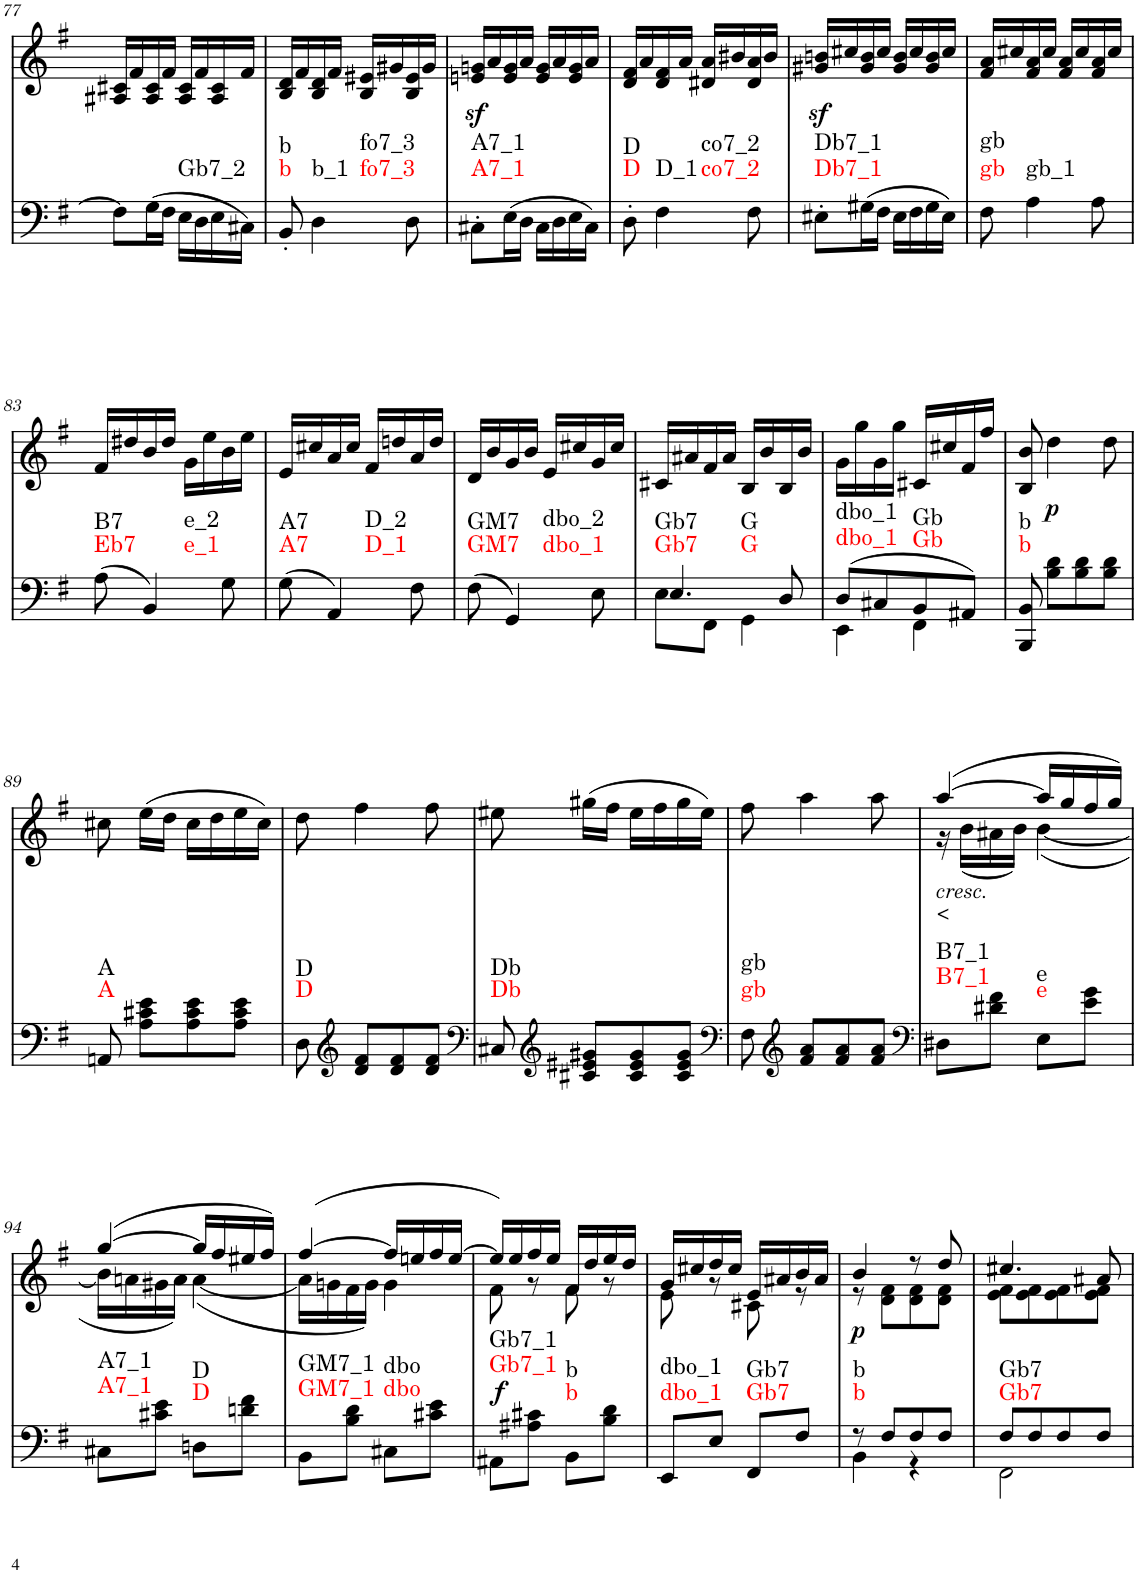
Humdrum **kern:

**kern	**dynam	**harte	**kern	**text	**dynam
*part2	*part2	*part2	*part1	*part1	*part1
*staff2	*staff2	*	*staff1	*staff1	*staff1
*I"piano	*	*	*I"piano	*	*
*I'Pno	*	*	*I'Pno	*	*
!!LO:PB:g=z
*clefF4	*	*	*clefG2	*	*
*k[f#]	*	*	*k[f#]	*	*
*G:	*	*	*G:	*	*
*M2/4	*	*	*M2/4	*	*
=77	=77	=77	=77	=77	=77
8F#\L]	.	.	16A#X/ 16c#X/LL	.	.
.	.	.	16f#/	.	.
(16G\L	.	.	16A#/ 16c#/	.	.
16F#\JJ	.	.	16f#/JJ	.	.
!	!	!LO:H:kt=Gb7_2	!	!	!
16E\LL	.	N	16A#/ 16c#/LL	.	.
16D\	.	.	16f#/	.	.
16E\	.	.	16A#/ 16c#/	.	.
16C#X\JJ)	.	.	16f#/JJ	.	.
=78	=78	=78	=78	=78	=78
!	!	!LO:H:n=1:kt=b	!	!	!
!	!	!LO:H:n=2:kt=b	!	!	!
8BB'/	.	N N	16B/ 16d/LL	.	.
.	.	.	16f#/	.	.
!	!	!LO:H:n=1:kt=b_1	!	!	!
!	!	!LO:H:n=2:kt=fo7_3	!	!	!
!	!	!LO:H:n=3:kt=fo7_3	!	!	!
4D\	.	N N N	16B/ 16d/	.	.
.	.	.	16f#/JJ	.	.
.	.	.	16B/ 16e#X/LL	.	.
.	.	.	16g#X/	.	.
8D\	.	.	16B/ 16e#/	.	.
.	.	.	16g#/JJ	.	.
=79	=79	=79	=79	=79	=79
!	!	!LO:H:n=1:kt=A7_1	!	!LO:LY:b	!
!	!	!LO:H:n=2:kt=A7_1	!	!	!
8C#X'\L	.	N N	16en/z< 16gn/z<LL	sf	.
.	.	.	16a/	.	.
(16E\L	.	.	16e/ 16g/	.	.
16D\JJ	.	.	16a/JJ	.	.
16C#\LL	.	.	16e/ 16g/LL	.	.
16D\	.	.	16a/	.	.
16E\	.	.	16e/ 16g/	.	.
16C#\JJ)	.	.	16a/JJ	.	.
=80	=80	=80	=80	=80	=80
!	!	!LO:H:n=1:kt=D	!	!	!
!	!	!LO:H:n=2:kt=D	!	!	!
8D'\	.	N N	16d/ 16f#/LL	.	.
.	.	.	16a/	.	.
!	!	!LO:H:n=1:kt=D_1	!	!	!
!	!	!LO:H:n=2:kt=co7_2	!	!	!
!	!	!LO:H:n=3:kt=co7_2	!	!	!
4F#\	.	N N N	16d/ 16f#/	.	.
.	.	.	16a/JJ	.	.
.	.	.	16d#X/ 16a/LL	.	.
.	.	.	16b#X/	.	.
8F#\	.	.	16d#/ 16a/	.	.
.	.	.	16b#/JJ	.	.
=81	=81	=81	=81	=81	=81
!	!	!LO:H:n=1:kt=Db7_1	!	!LO:LY:b	!
!	!	!LO:H:n=2:kt=Db7_1	!	!	!
8E#X'\L	.	N N	16g#X/z< 16bn/z<LL	sf	.
.	.	.	16cc#X/	.	.
(16G#X\L	.	.	16g#/ 16b/	.	.
16F#\JJ	.	.	16cc#/JJ	.	.
16E#\LL	.	.	16g#/ 16b/LL	.	.
16F#\	.	.	16cc#/	.	.
16G#\	.	.	16g#/ 16b/	.	.
16E#\JJ)	.	.	16cc#/JJ	.	.
=82	=82	=82	=82	=82	=82
!	!	!LO:H:n=1:kt=gb	!	!	!
!	!	!LO:H:n=2:kt=gb	!	!	!
8F#\	.	N N	16f#/ 16a/LL	.	.
.	.	.	16cc#X/	.	.
!	!	!LO:H:kt=gb_1	!	!	!
4A\	.	N	16f#/ 16a/	.	.
.	.	.	16cc#/JJ	.	.
.	.	.	16f#/ 16a/LL	.	.
.	.	.	16cc#/	.	.
8A\	.	.	16f#/ 16a/	.	.
.	.	.	16cc#/JJ	.	.
!!LO:LB:g=z
=83	=83	=83	=83	=83	=83
!	!	!LO:H:n=1:kt=Eb7	!	!	!
!	!	!LO:H:n=2:kt=B7	!	!	!
(8A\	.	N N	16f#/LL	.	.
.	.	.	16dd#X/	.	.
!	!	!LO:H:n=1:kt=e_1	!	!	!
!	!	!LO:H:n=2:kt=e_2	!	!	!
4BB/)	.	N N	16b/	.	.
.	.	.	16dd#/JJ	.	.
.	.	.	16g\LL	.	.
.	.	.	16ee\	.	.
8G\	.	.	16b\	.	.
.	.	.	16ee\JJ	.	.
=84	=84	=84	=84	=84	=84
!	!	!LO:H:n=1:kt=A7	!	!	!
!	!	!LO:H:n=2:kt=A7	!	!	!
(8G\	.	N N	16e/LL	.	.
.	.	.	16cc#X/	.	.
!	!	!LO:H:n=1:kt=D_1	!	!	!
!	!	!LO:H:n=2:kt=D_2	!	!	!
4AA/)	.	N N	16a/	.	.
.	.	.	16cc#/JJ	.	.
.	.	.	16f#/LL	.	.
.	.	.	16ddn/	.	.
8F#\	.	.	16a/	.	.
.	.	.	16dd/JJ	.	.
=85	=85	=85	=85	=85	=85
!	!	!LO:H:n=1:kt=GM7	!	!	!
!	!	!LO:H:n=2:kt=GM7	!	!	!
(8F#\	.	N N	16d/LL	.	.
.	.	.	16b/	.	.
!	!	!LO:H:n=1:kt=dbo_1	!	!	!
!	!	!LO:H:n=2:kt=dbo_2	!	!	!
4GG/)	.	N N	16g/	.	.
.	.	.	16b/JJ	.	.
.	.	.	16e/LL	.	.
.	.	.	16cc#X/	.	.
8E\	.	.	16g/	.	.
.	.	.	16cc#/JJ	.	.
=86	=86	=86	=86	=86	=86
*^	*	*	*	*	*
!	!	!	!LO:H:n=1:kt=Gb7	!	!	!
!	!	!	!LO:H:n=2:kt=Gb7	!	!	!
!	!	!	!LO:H:n=3:kt=G	!	!	!
!	!	!	!LO:H:n=4:kt=G	!	!	!
4.E/	8E\L	.	N N N N	16c#X/LL	.	.
.	.	.	.	16a#X/	.	.
.	8FF#\J	.	.	16f#/	.	.
.	.	.	.	16a#/JJ	.	.
.	4GG\	.	.	16B/LL	.	.
.	.	.	.	16b/	.	.
8D/	.	.	.	16B/	.	.
.	.	.	.	16b/JJ	.	.
=87	=87	=87	=87	=87	=87	=87
!	!	!	!LO:H:n=1:kt=dbo_1	!	!	!
!	!	!	!LO:H:n=2:kt=dbo_1	!	!	!
(8D/L	4EE\	.	N N	16g\LL	.	.
.	.	.	.	16gg\	.	.
8C#X/	.	.	.	16g\	.	.
.	.	.	.	16gg\JJ	.	.
!	!	!	!LO:H:n=1:kt=Gb	!	!	!
!	!	!	!LO:H:n=2:kt=Gb	!	!	!
8BB/	4FF#\	.	N N	16c#X/LL	.	.
.	.	.	.	16cc#X/	.	.
8AA#X/J)	.	.	.	16f#/	.	.
.	.	.	.	16ff#/JJ	.	.
*v	*v	*	*	*	*	*
=88	=88	=88	=88	=88	=88
!	!	!LO:H:n=1:kt=b	!	!	!
!	!	!LO:H:n=2:kt=b	!	!	!
8BBB/ 8BB/	.	N N	8B/ 8b/	.	.
!	!	!	!	!LO:LY:b	!LO:DY:b
8B\ 8d\L	.	.	4dd\	p	p
8B\ 8d\	.	.	.	.	.
8B\ 8d\J	.	.	8dd\	.	.
!!LO:LB:g=z
=89	=89	=89	=89	=89	=89
!	!	!LO:H:n=1:kt=A	!	!	!
!	!	!LO:H:n=2:kt=A	!	!	!
8AAn/	.	N N	8cc#X\	.	.
8A\ 8c#X\ 8e\L	.	.	(16ee\LL	.	.
.	.	.	16dd\JJ	.	.
8A\ 8c#\ 8e\	.	.	16cc#\LL	.	.
.	.	.	16dd\	.	.
8A\ 8c#\ 8e\J	.	.	16ee\	.	.
.	.	.	16cc#\JJ)	.	.
=90	=90	=90	=90	=90	=90
!	!	!LO:H:n=1:kt=D	!	!	!
!	!	!LO:H:n=2:kt=D	!	!	!
8D\	.	N N	8dd\	.	.
*clefG2	*	*	*	*	*
8d/ 8f#/L	.	.	4ff#\	.	.
8d/ 8f#/	.	.	.	.	.
8d/ 8f#/J	.	.	8ff#\	.	.
=91	=91	=91	=91	=91	=91
*clefF4	*	*	*	*	*
!	!	!LO:H:n=1:kt=Db	!	!	!
!	!	!LO:H:n=2:kt=Db	!	!	!
8C#X/	.	N N	8ee#X\	.	.
*clefG2	*	*	*	*	*
8c#X/ 8e#X/ 8g#X/L	.	.	(16gg#X\LL	.	.
.	.	.	16ff#\JJ	.	.
8c#/ 8e#/ 8g#/	.	.	16ee#\LL	.	.
.	.	.	16ff#\	.	.
8c#/ 8e#/ 8g#/J	.	.	16gg#\	.	.
.	.	.	16ee#\JJ)	.	.
=92	=92	=92	=92	=92	=92
*clefF4	*	*	*	*	*
!	!	!LO:H:n=1:kt=gb	!	!	!
!	!	!LO:H:n=2:kt=gb	!	!	!
8F#\	.	N N	8ff#\	.	.
*clefG2	*	*	*	*	*
8f#/ 8a/L	.	.	4aa\	.	.
8f#/ 8a/	.	.	.	.	.
8f#/ 8a/J	.	.	8aa\	.	.
=93	=93	=93	=93	=93	=93
*clefF4	*	*	*	*	*
*	*	*	*^	*	*
!	!	!	!LO:TX:b:i:t=cresc.	!	!	!
!	!	!LO:H:n=1:kt=B7_1	!	!	!LO:LY:b	!
!	!	!LO:H:n=2:kt=B7_1	!	!	!	!
8D#X\L	.	N N	([4aa/	16r	<	.
.	.	.	.	(16b\LL	.	.
8d#X\ 8f#\J	.	.	.	16a#X\	.	.
.	.	.	.	16b\JJ)	.	.
!	!	!LO:H:n=1:kt=e	!	!	!	!
!	!	!LO:H:n=2:kt=e	!	!	!	!
8E\L	.	N N	16aa/LL]	([4b\	.	.
.	.	.	16gg/	.	.	.
8e\ 8g\J	.	.	16ff#/	.	.	.
.	.	.	16gg/JJ)	.	.	.
!!LO:LB:g=z	!!
=94	=94	=94	=94	=94	=94	=94
!	!	!LO:H:n=1:kt=A7_1	!	!	!	!
!	!	!LO:H:n=2:kt=A7_1	!	!	!	!
8C#X\L	.	N N	([4gg/	16b\LL]	.	.
.	.	.	.	16an\	.	.
8c#X\ 8e\J	.	.	.	16g#X\	.	.
.	.	.	.	16a\JJ)	.	.
!	!	!LO:H:n=1:kt=D	!	!	!	!
!	!	!LO:H:n=2:kt=D	!	!	!	!
8Dn\L	.	N N	16gg/LL]	([4a\	.	.
.	.	.	16ff#/	.	.	.
8dn\ 8f#\J	.	.	16ee#X/	.	.	.
.	.	.	16ff#/JJ)	.	.	.
=95	=95	=95	=95	=95	=95	=95
!	!	!LO:H:n=1:kt=GM7_1	!	!	!	!
!	!	!LO:H:n=2:kt=GM7_1	!	!	!	!
8BB\L	.	N N	([4ff#/	16a\LL]	.	.
.	.	.	.	16gn\	.	.
8B\ 8d\J	.	.	.	16f#\	.	.
.	.	.	.	16g\JJ)	.	.
!	!	!LO:H:n=1:kt=dbo	!	!	!	!
!	!	!LO:H:n=2:kt=dbo	!	!	!	!
8C#X\L	.	N N	16ff#/LL]	4g\	.	.
.	.	.	16een/	.	.	.
8c#X\ 8e\J	.	.	16ff#/	.	.	.
.	.	.	[16ee/JJ	.	.	.
=96	=96	=96	=96	=96	=96	=96
!	!LO:DY:a	!LO:H:n=1:kt=Gb7_1	!	!	!LO:LY:b	!
!	!	!LO:H:n=2:kt=Gb7_1	!	!	!	!
8AA#X\L	f	N N	16ee/LL])	8f#\	f	.
.	.	.	16ee/	.	.	.
8A#X\ 8c#X\J	.	.	16ff#/	8r	.	.
.	.	.	16ee/JJ	.	.	.
!	!	!LO:H:n=1:kt=b	!	!	!	!
!	!	!LO:H:n=2:kt=b	!	!	!	!
8BB\L	.	N N	16f#/LL	8f#\	.	.
.	.	.	16dd/	.	.	.
8B\ 8d\J	.	.	16ee/	8r	.	.
.	.	.	16dd/JJ	.	.	.
=97	=97	=97	=97	=97	=97	=97
!	!	!LO:H:n=1:kt=dbo_1	!	!	!	!
!	!	!LO:H:n=2:kt=dbo_1	!	!	!	!
8EE/L	.	N N	16g/LL	8e\	.	.
.	.	.	16cc#X/	.	.	.
8E/J	.	.	16dd/	8r	.	.
.	.	.	16cc#/JJ	.	.	.
!	!	!LO:H:n=1:kt=Gb7	!	!	!	!
!	!	!LO:H:n=2:kt=Gb7	!	!	!	!
8FF#/L	.	N N	16e/LL	8c#X\	.	.
.	.	.	16a#X/	.	.	.
8F#/J	.	.	16b/	8r	.	.
.	.	.	16a#/JJ	.	.	.
=98	=98	=98	=98	=98	=98	=98
*^	*	*	*	*	*	*
!	!	!	!LO:H:n=1:kt=b	!	!	!LO:LY:b	!LO:DY:b
!	!	!	!LO:H:n=2:kt=b	!	!	!	!
8r	4BB\	.	N N	4b/	8r	p	p
8F#/L	.	.	.	.	8d\ 8f#\L	.	.
8F#/	4r	.	.	8r	8d\ 8f#\	.	.
8F#/J	.	.	.	8dd/	8d\ 8f#\J	.	.
=99	=99	=99	=99	=99	=99	=99	=99
!	!	!	!LO:H:n=1:kt=Gb7	!	!	!	!
!	!	!	!LO:H:n=2:kt=Gb7	!	!	!	!
8F#/L	2FF#\	.	N N	4.cc#X/	8e\ 8f#\L	.	.
8F#/	.	.	.	.	8e\ 8f#\	.	.
8F#/	.	.	.	.	8e\ 8f#\	.	.
8F#/J	.	.	.	8a#X/	8e\ 8f#\J	.	.
*v	*v	*	*	*	*	*	*
*	*	*	*v	*v	*	*
=	=	=	=	=	=
*-	*-	*-	*-	*-	*-
